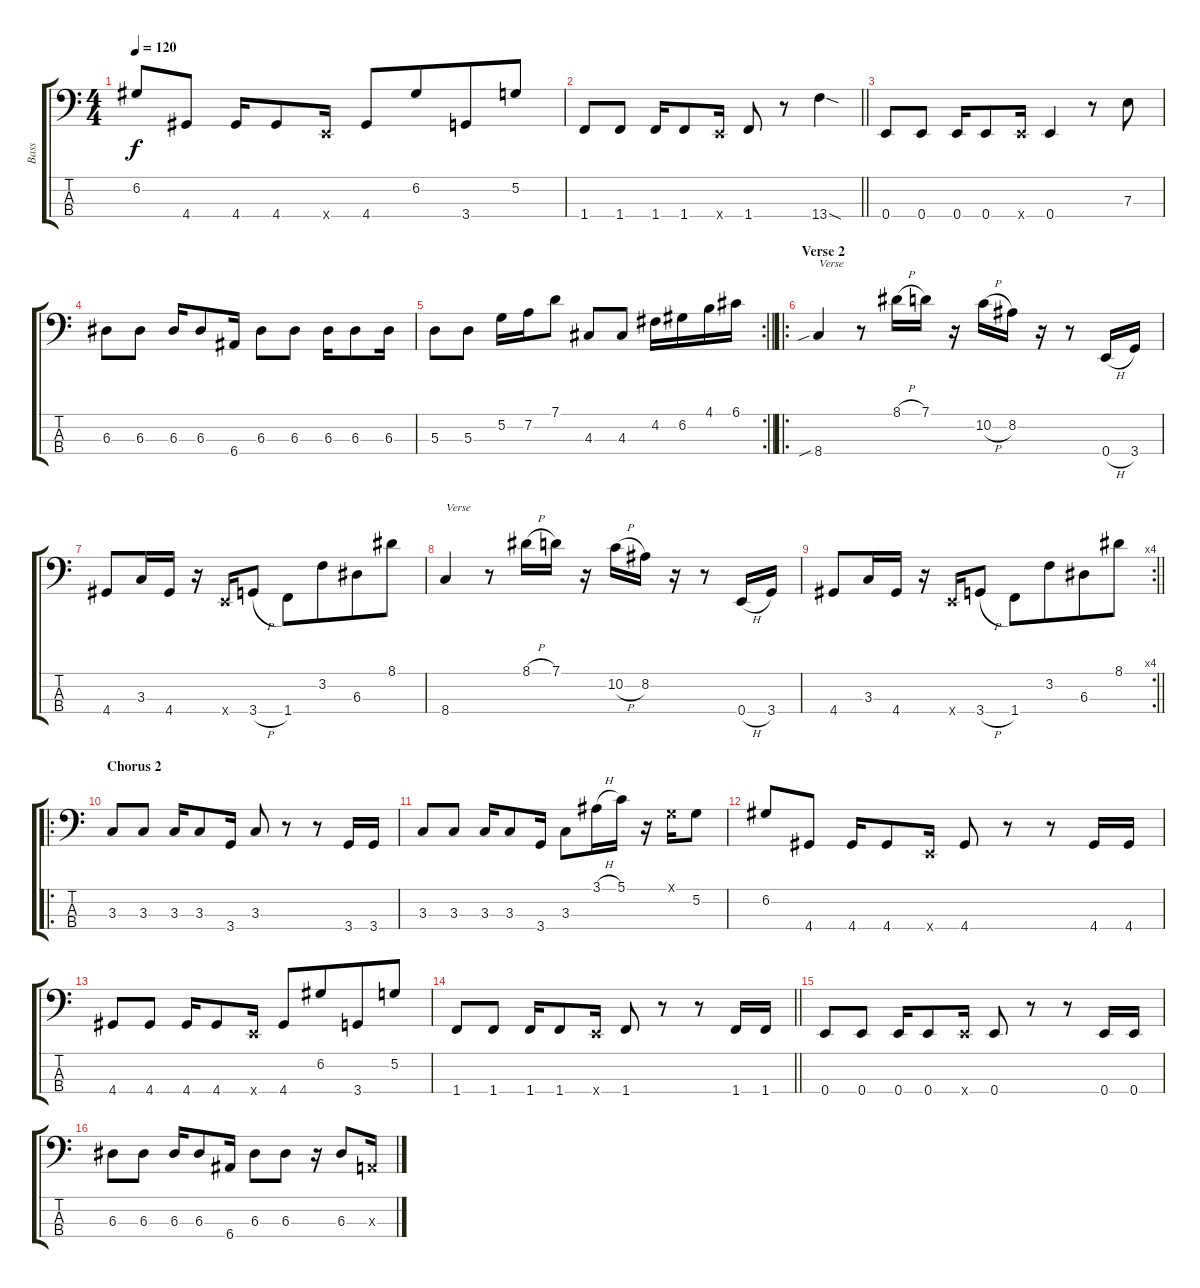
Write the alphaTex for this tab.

\track ("Bass" "Bass") {instrument electricbassfinger}
\staff {score tabs}
\tuning (G2 D2 A1 E1) {hide}
\ts (4 4)
\tempo 120
\clef f4
\ks c
6.2.8{dy f} 4.4.8 4.4.16 4.4.8 0.4{x}.16 4.4.8 6.2.8{beam merge} 3.4.8 5.2.8 |
\barLineRight lightlight
1.4.8 1.4.8 1.4.16 1.4.8 0.4{x}.16 1.4.8 r.8 13.4{sod}.4 |
0.4.8 0.4.8 0.4.16 0.4.8 0.4{x}.16 0.4.4 r.8 7.3.8 |
6.3.8 6.3.8 6.3.16 6.3.8 6.4.16 6.3.8 6.3.8 6.3.16 6.3.8 6.3.16 |
\rc 2
\barLineRight lightlight
5.3.8 5.3.8 5.2.16 7.2.16 7.1.8 4.3.8 4.3.8 4.2.16 6.2.16 4.1.16 6.1.16 |
\ro
\section ("" "Verse 2")
8.4{sib}.4{txt "Verse"} r.8 8.1{h}.16 7.1.16 r.16 10.2{h}.16 8.2.16 r.16 r.8 0.4{h}.16 3.4.16 |
4.4.8 3.3.16{beam merge} 4.4.16 r.16 0.4{x}.16 3.4{h}.8 1.4.8 3.2.8{beam merge} 6.3.8 8.1.8 |
8.4.4{txt "Verse"} r.8 8.1{h}.16 7.1.16 r.16 10.2{h}.16 8.2.16 r.16 r.8 0.4{h}.16 3.4.16 |
\rc 4
\barLineRight lightlight
4.4.8 3.3.16{beam merge} 4.4.16 r.16 0.4{x}.16 3.4{h}.8 1.4.8 3.2.8{beam merge} 6.3.8 8.1.8 |
\ro
\section ("" "Chorus 2")
3.3.8 3.3.8 3.3.16 3.3.8 3.4.16 3.3.8 r.8 r.8 3.4.16 3.4.16 |
3.3.8 3.3.8 3.3.16 3.3.8 3.4.16 3.3.8 3.1{h}.16 5.1.16 r.16 0.1{x}.16 5.2.8 |
6.2.8 4.4.8 4.4.16 4.4.8 0.4{x}.16 4.4.8 r.8 r.8 4.4.16 4.4.16 |
4.4.8 4.4.8 4.4.16 4.4.8 0.4{x}.16 4.4.8 6.2.8{beam merge} 3.4.8 5.2.8 |
\barLineRight lightlight
1.4.8 1.4.8 1.4.16 1.4.8 0.4{x}.16 1.4.8 r.8 r.8 1.4.16 1.4.16 |
0.4.8 0.4.8 0.4.16 0.4.8 0.4{x}.16 0.4.8 r.8 r.8 0.4.16 0.4.16 |
6.3.8 6.3.8 6.3.16 6.3.8 6.4.16 6.3.8 6.3.8 r.16 6.3.8 0.3{x}.16
